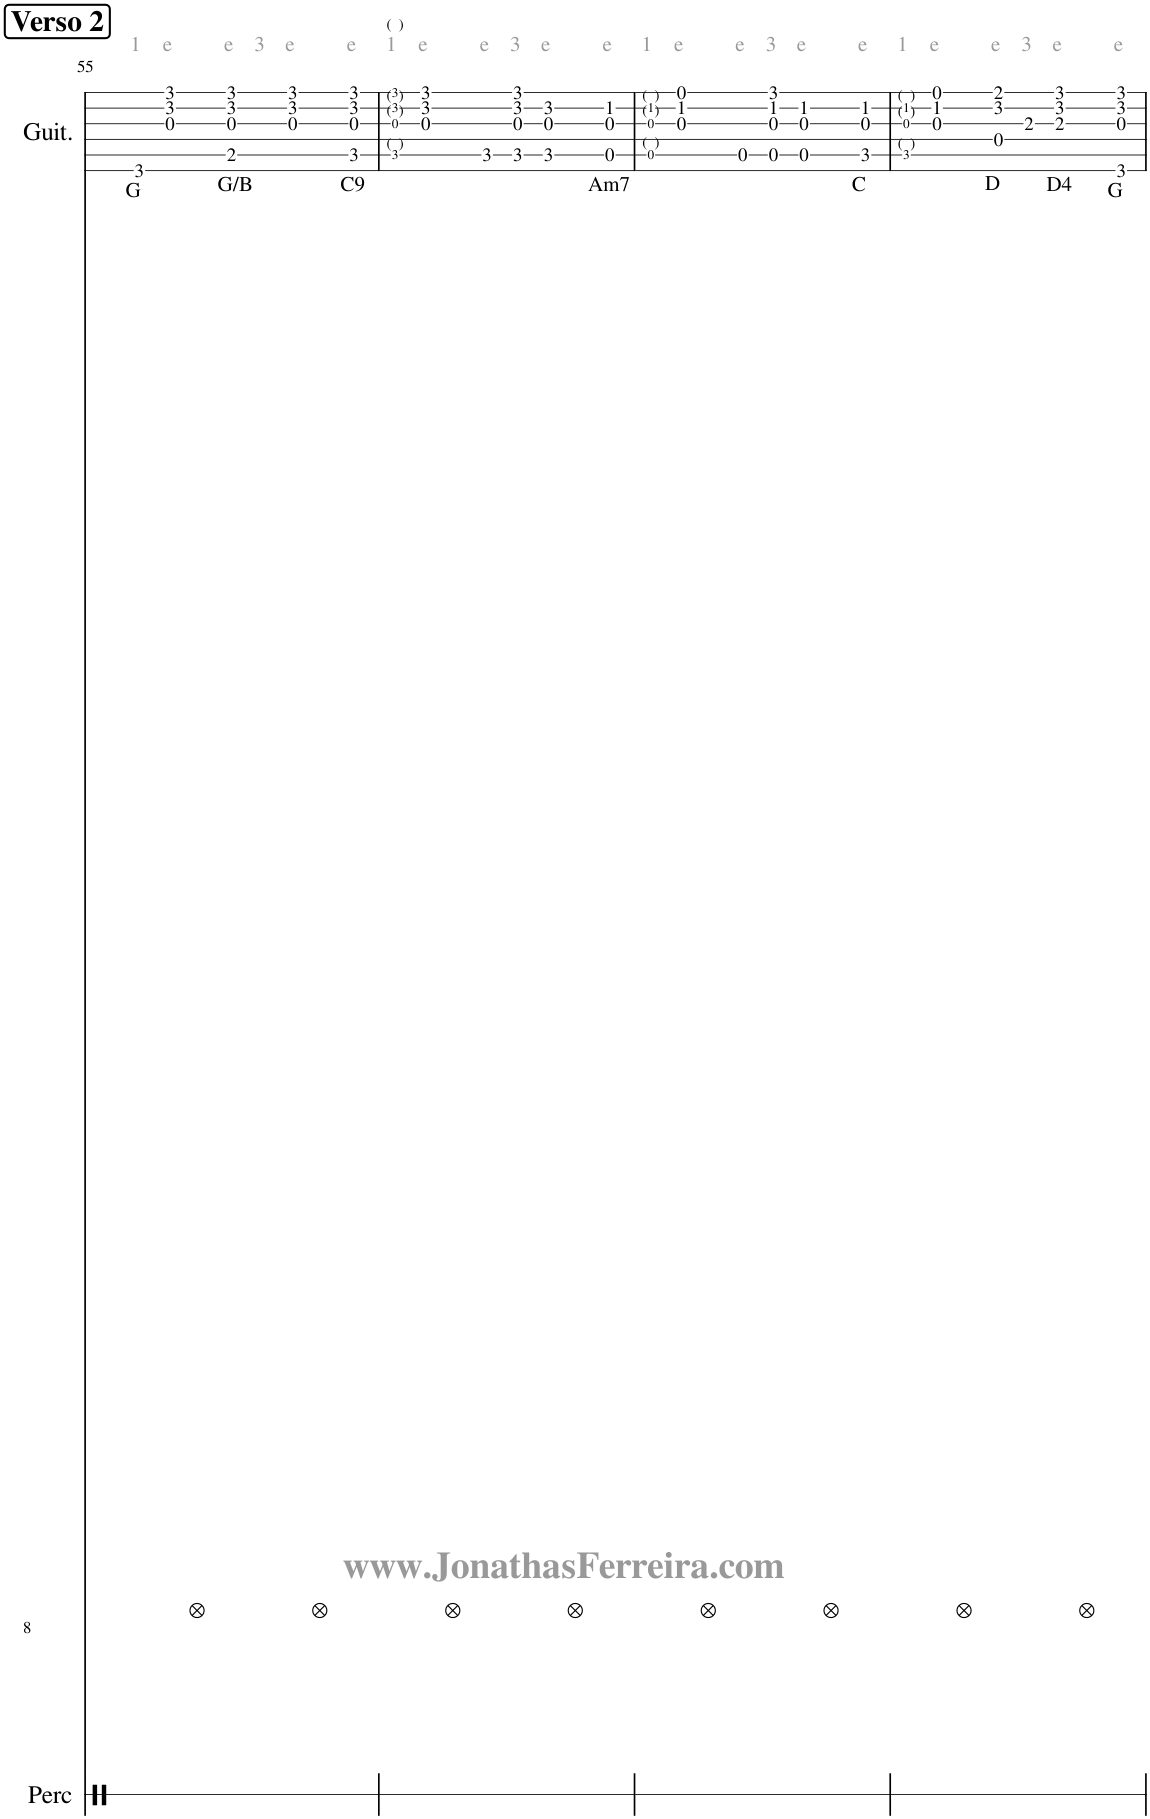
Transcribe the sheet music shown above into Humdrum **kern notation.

**kern	**text	**text	**kern
*part2	*part2	*part2	*part1
*staff2	*staff2	*staff2	*staff1
*I"Percussion	*	*	*I"Acoustic Guitar
*I'Perc	*	*	*I'Guit.
!!LO:PB:g=z
*clefX	*	*	*
*k[]	*	*	*k[]
*M4/4	*	*	*M4/4
!!LO:REH:place=s1:a:B:cj:fs=14:t=Verso 2:qo=0.5
=55	=55	=55	=55
*	*	*	*^
!	!	!	!LO:TX:b:t=G	!
!	!	!	!LO:TX:b:B:color=#999999:t=www.JonathasFerreira.com	!
!	!	!	!LO:TX:a:color=#999999:t=1	!
*	*	*	*	*^
8RfL	.	.	8r	8FF#	2ryy
!	!	!	!LO:TX:a:color=#999999:t=e	!	!
8RfJ	.	.	8F# 8c# 8f#	8r	.
!	!	!LO:LY:a	!	!	!
8Rf!L	.	⊗	8r	8r	.
!	!	!	!LO:TX:a:color=#999999:t=e	!	!
!	!	!	!LO:TX:b:t=G/B	!	!
8RfJ	.	.	4F# 4c# 4f#	4AA#	.
!	!	!	!	!	!LO:TX:a:color=#999999:t=3
8RfL	.	.	.	.	2ryy
!	!	!	!LO:TX:a:color=#999999:t=e	!	!
8RfJ	.	.	8F# 8c# 8f#	8r	.
!	!	!LO:LY:a	!	!	!
8Rf!L	.	⊗	8r	8r	.
!	!	!	!LO:TX:a:color=#999999:t=e	!	!
!	!	!	!LO:TX:b:t=C9	!	!
8RfJ	.	.	[8F# [8c# [8f#	[8BB	.
=56	=56	=56	=56	=56	=56
!	!	!	!LO:TX:a:color=#999999:t=1	!	!
!	!	!	!LO:TX:a:t=(  )	!	!
!	!	!	!LO:TX:a:t=(  )	!	!
!	!	!	!LO:TX:a:t=(  )	!	!
!	!	!	!LO:TX:a:t=(  )	!	!
*	*	*	*	*v	*v
8RfL	.	.	8F#!]\ 8c#!]\ 8f#!]\L	8BB!]
!	!	!	!LO:TX:a:color=#999999:t=e	!
8RfJ	.	.	8F#\ 8c#\ 8f#\J	8r
!	!	!LO:LY:a	!	!
8Rf!L	.	⊗	8r	8r
!	!	!	!LO:TX:a:color=#999999:t=e	!
8RfJ	.	.	8r	8BB
!	!	!	!LO:TX:a:color=#999999:t=3	!
8RfL	.	.	8F#\ 8c#\ 8f#\L	8BBL
!	!	!	!LO:TX:a:color=#999999:t=e	!
8RfJ	.	.	8F#\ 8c#\J	8BBJ
!	!	!LO:LY:a	!	!
8Rf!L	.	⊗	8r	8r
!	!	!	!LO:TX:a:color=#999999:t=e	!
!	!	!	!LO:TX:b:t=Am7	!
8RfJ	.	.	[8F# [8B	[8AA-
=57	=57	=57	=57	=57
!	!	!	!LO:TX:a:color=#999999:t=1	!
!	!	!	!LO:TX:a:t=(  )	!
!	!	!	!LO:TX:a:t=(  )	!
!	!	!	!LO:TX:a:t=(  )	!
8RfL	.	.	8F#!]\ 8B!]\L	8AA-!]
!	!	!	!LO:TX:a:color=#999999:t=e	!
8RfJ	.	.	8F#\ 8B\ 8e-\J	8r
!	!	!LO:LY:a	!	!
8Rf!L	.	⊗	8r	8r
!	!	!	!LO:TX:a:color=#999999:t=e	!
8RfJ	.	.	8r	8AA-
!	!	!	!LO:TX:a:color=#999999:t=3	!
8RfL	.	.	8F#\ 8B\ 8f#\L	8AA-L
!	!	!	!LO:TX:a:color=#999999:t=e	!
8RfJ	.	.	8F#\ 8B\J	8AA-J
!	!	!LO:LY:a	!	!
8Rf!L	.	⊗	8r	8r
!	!	!	!LO:TX:a:color=#999999:t=e	!
!	!	!	!LO:TX:b:t=C	!
8RfJ	.	.	[8F# [8B	[8BB
=58	=58	=58	=58	=58
!	!	!	!LO:TX:a:color=#999999:t=1	!
!	!	!	!LO:TX:a:t=(  )	!
!	!	!	!LO:TX:a:t=(  )	!
!	!	!	!LO:TX:a:t=(  )	!
8RfL	.	.	8F#!]\ 8B!]\L	8BB!]
!	!	!	!LO:TX:a:color=#999999:t=e	!
8RfJ	.	.	8F#\ 8B\ 8e-\J	8r
!	!	!LO:LY:a	!	!
8Rf!L	.	⊗	8r	8r
!	!	!	!LO:TX:a:color=#999999:t=e	!
!	!	!	!LO:TX:b:t=D	!
8RfJ	.	.	8c# 8f	8C#
!	!	!	!LO:TX:a:color=#999999:t=3	!
8RfL	.	.	8G#L	8r
!	!	!	!LO:TX:a:color=#999999:t=e	!
!	!	!	!LO:TX:b:t=D4	!
8RfJ	.	.	8G#\ 8c#\ 8f#\J	8r
!	!	!LO:LY:a	!	!
8Rf!L	.	⊗	8r	8r
!	!	!	!LO:TX:a:color=#999999:t=e	!
!	!	!	!LO:TX:b:t=G	!
8RfJ	.	.	[8F# [8c# [8f#	[8FF#
*	*	*	*v	*v
=	=	=	=
*-	*-	*-	*-
